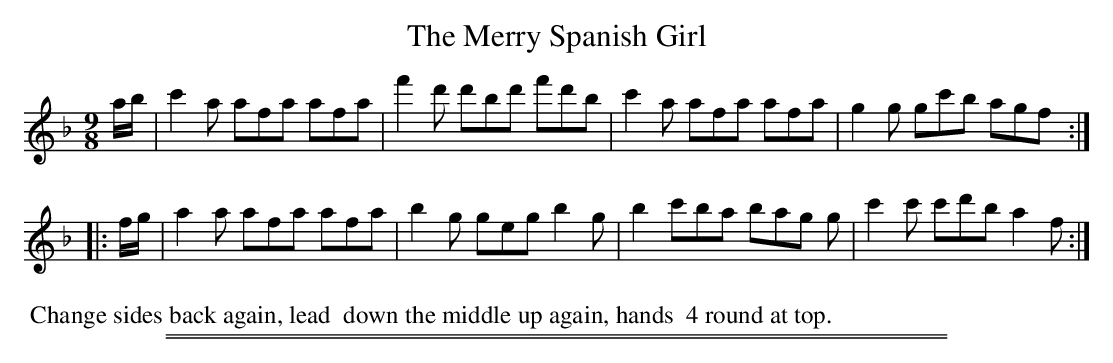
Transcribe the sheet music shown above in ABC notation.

X:1
T: The Merry Spanish Girl
M: 9/8
L: 1/8
K: F
a/b/ |\
c'2a afa afa | f'2d' d'bd' f'd'b |\
c'2a afa afa | g2g gc'b agf :|
|: f/g/ |\
a2a afa afa | b2g geg b2g |\
b2 c'ba bag g | c'2c' c'd'b a2f :|
